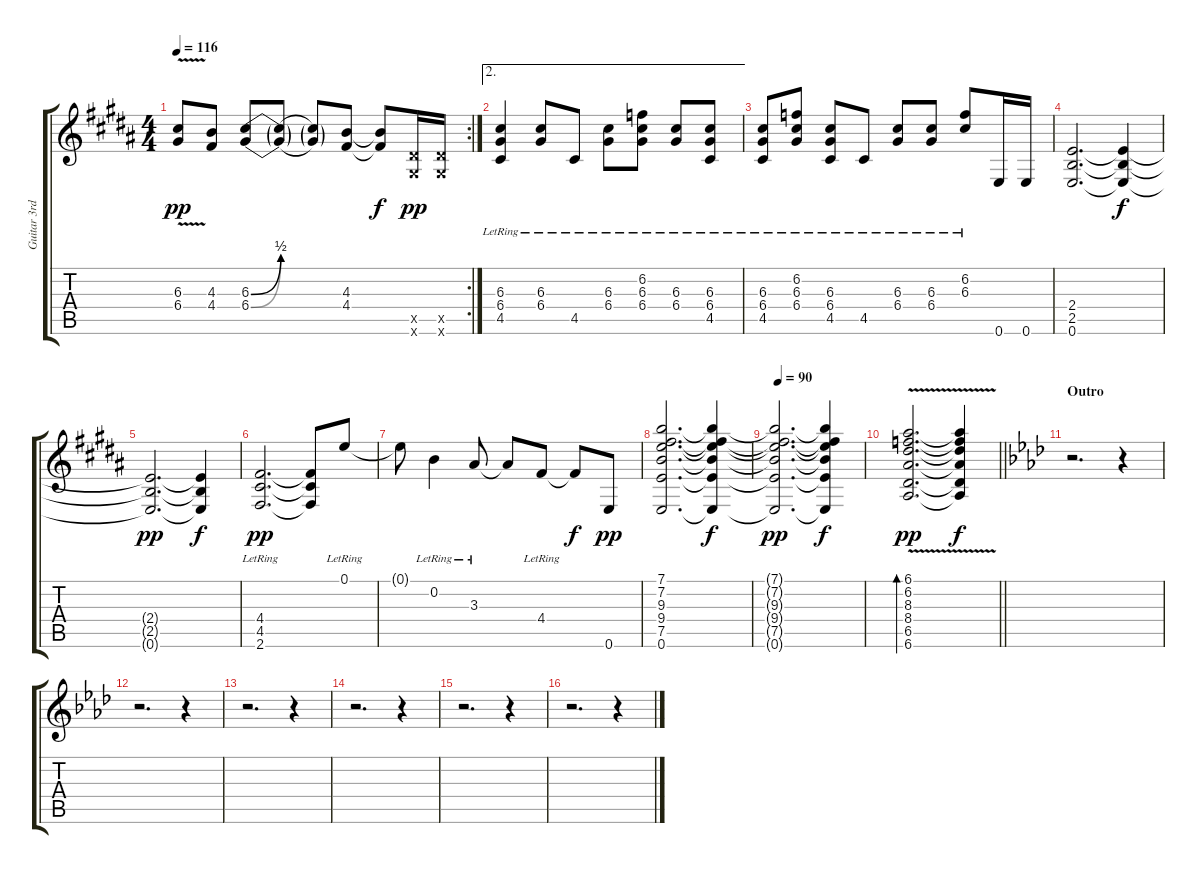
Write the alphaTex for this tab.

\track ("Guitar 3rd" "Guitar 3rd") {instrument distortionguitar}
\staff {score tabs}
\tuning (E4 B3 G3 D3 A2 E2) {hide}
\rc 2
\ts (4 4)
\tempo 116
\clef g2
\ks g#minor
(6.3{v t} 6.4{v t}).8{dy pp} (4.3 4.4).8 (6.3{be (bend 0 0 60 2)} 6.4{be (bend 0 0 60 2)}).8 (6.3{be (hold 40 0 60 0) t} 6.4{be (hold 40 0 60 0) t}).8 (6.3{t} 6.4{t}).8 (4.3 4.4).8 (4.3{t} 4.4{t}).8{dy f} (6.5{x} 4.6{x}).16{dy pp} (6.5{x} 4.6{x}).16 |
\ae 2
\ks b
(6.3{lr} 6.4{lr} 4.5{lr}).4 (6.3{lr} 6.4{lr}).8 4.5{lr}.8 (6.3{lr} 6.4{lr}).8 (6.2{lr} 6.3{lr} 6.4{lr}).8 (6.3{lr} 6.4{lr}).8 (6.3{lr} 6.4{lr} 4.5{lr}).8 |
\ks g#minor
(6.3{lr} 6.4{lr} 4.5{lr}).8 (6.2{lr} 6.3{lr} 6.4{lr}).8 (6.3{lr} 6.4{lr} 4.5{lr}).8 4.5{lr}.8 (6.3{lr} 6.4{lr}).8 (6.3{lr} 6.4{lr}).8 (6.2{lr} 6.3{lr}).8 0.6.16 0.6.16 |
\ks b
(2.4 2.5 0.6).2{d} (2.4{t} 2.5{t} 0.6{t}).4{dy f} |
\ks g#minor
(2.4{t} 2.5{t} 0.6{t}).2{d dy pp} (2.4{t} 2.5{t} 0.6{t}).4{dy f} |
(4.4{lr} 4.5{lr} 2.6{lr}).2{d dy pp} (4.4{t} 4.5{t} 2.6{t}).8 0.1{lr}.8 |
0.1{t}.8 0.2{lr}.4 3.3{lr}.8 3.3{t}.8 4.4{lr}.8 4.4{t}.8{dy f} 0.6.8{dy pp} |
\ks b
(7.1 7.2 9.3 9.4 7.5 0.6).2{d} (7.1{t} 7.2{t} 9.3{t} 9.4{t} 7.5{t} 0.6{t}).4{dy f} |
\tempo 90
\ks g#minor
(7.1{t} 7.2{t} 9.3{t} 9.4{t} 7.5{t} 0.6{t}).2{d dy pp} (7.1{t} 7.2{t} 9.3{t} 9.4{t} 7.5{t} 0.6{t}).4{dy f} |
\barLineRight lightlight
(6.1{v} 6.2{v} 8.3{v} 8.4{v} 6.5{v} 6.6{v}).2{d bd 30 dy pp} (6.1{t} 6.2{t} 8.3{t} 8.4{t} 6.5{t} 6.6{t}).4{dy f} |
\section ("" "Outro")
\ks ab
r.2{d} r.4 |
r.2{d} r.4 |
r.2{d} r.4 |
r.2{d} r.4 |
r.2{d} r.4 |
r.2{d} r.4
